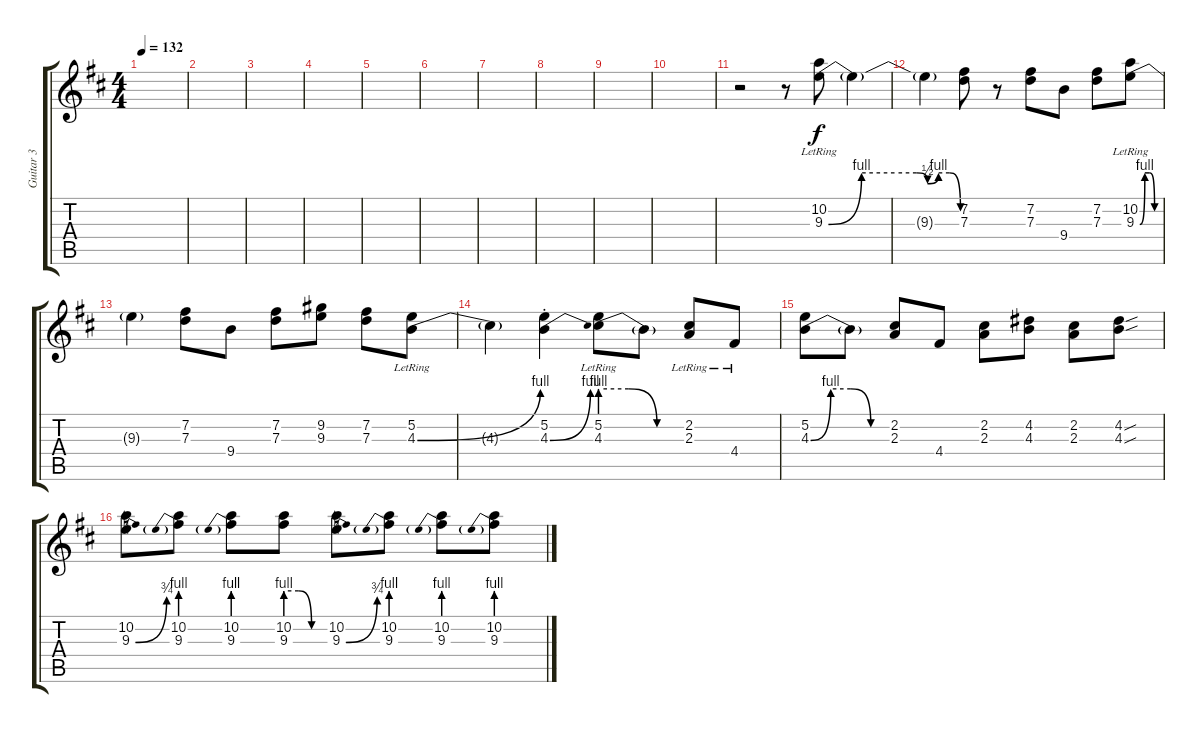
\track ("Guitar 3" "Guitar 3") {instrument overdrivenguitar}
\staff {score tabs}
\tuning (E4 B3 G3 D3 A2 E2) {hide}
\ts (4 4)
\tempo 132
\clef g2
\ks d
|
|
|
|
|
|
|
|
|
|
r.2 r.8 (10.2{lr} 9.3{be (custom 0 0 15 4 30 4 40 4 45 2 50 4 55 4 60 0)}).8 9.3{t}.4 |
9.3{t}.4 (7.2 7.3).8 r.8 (7.2 7.3).8 9.4.8 (7.2 7.3).8 (10.2{lr} 9.3{be (custom 0 0 15 4 30 4 45 0 60 0)}).8 |
9.3{t}.4 (7.2 7.3).8 9.4.8 (7.2 7.3).8 (9.2 9.3).8 (7.2 7.3).8 (5.2{lr} 4.3{be (bend 0 0 60 4)}).8 |
4.3{t}.4 (5.2{st} 4.3{be (bend 0 0 60 4)}).4 (5.2{lr} 4.3{be (custom 0 4 20 4 40 0 60 0)}).8 4.3{t}.8 (2.2{lr} 2.3{lr}).8 4.4{lr}.8 |
(5.2 4.3{be (custom 0 0 15 4 30 4 45 0 60 0)}).8 4.3{t}.8 (2.2 2.3).8 4.4.8 (2.2 2.3).8 (4.2 4.3).8 (2.2 2.3).8 (4.2{sou} 4.3{sou}).8 |
(10.2 9.3{be (bend 0 0 60 3)}).8 (10.2 9.3{be (prebend 0 4 60 4)}).8 (10.2 9.3{be (prebend 0 4 60 4)}).8 (10.2 9.3{be (custom 0 4 20 4 40 0 60 0)}).8 (10.2 9.3{be (bend 0 0 60 3)}).8 (10.2 9.3{be (prebend 0 4 60 4)}).8 (10.2 9.3{be (prebend 0 4 60 4)}).8 (10.2 9.3{be (prebend 0 4 60 4)}).8
